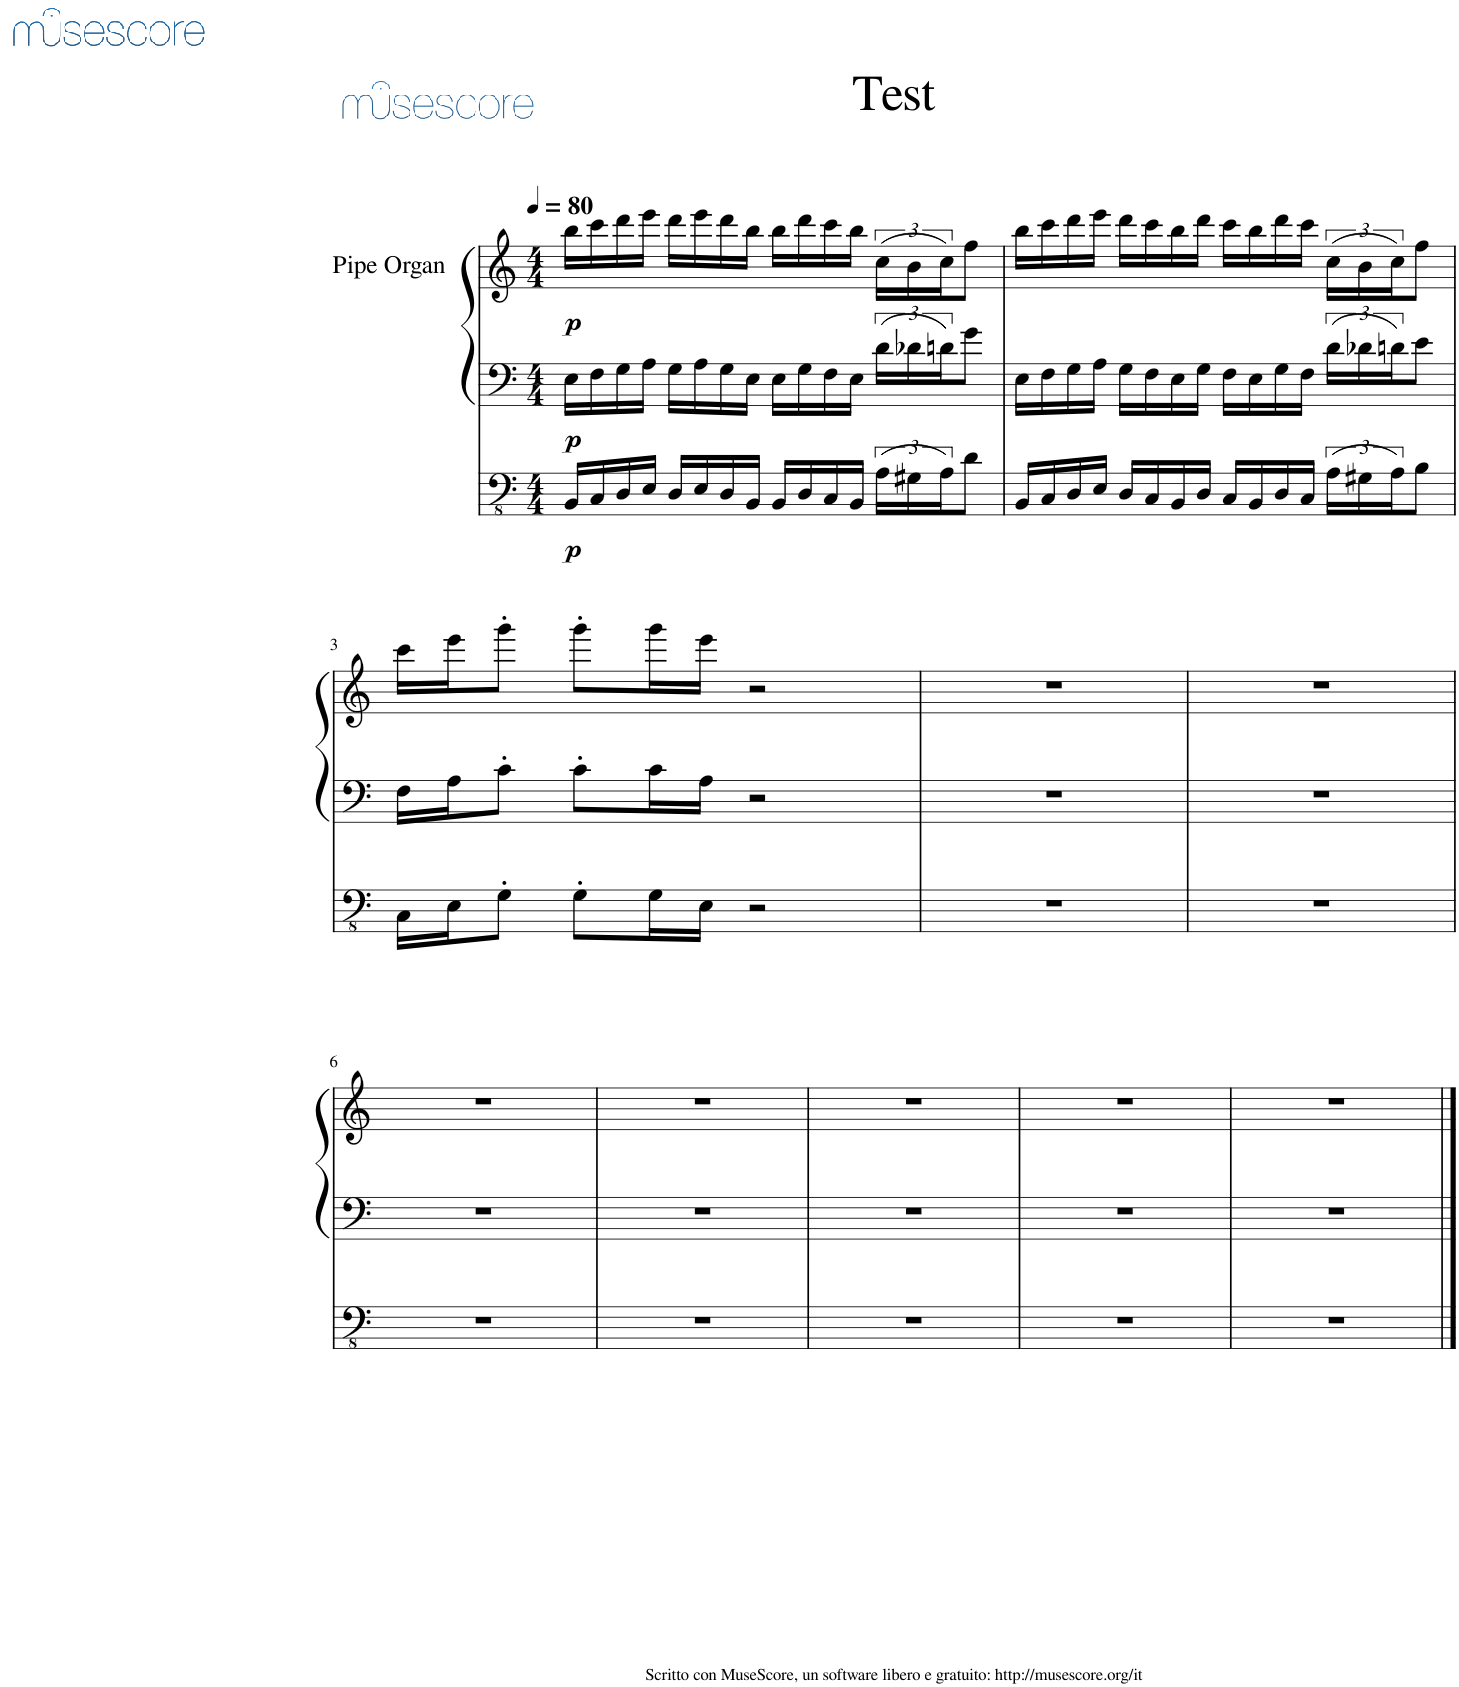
**kern	**dynam	**kern	**dynam	**kern	**dynam
*part3	*part3	*part2	*part2	*part1	*part1
*staff3	*staff3	*staff2	*staff2	*staff1	*staff1
*I"Pipe Organ	*	*I"Pipe Organ	*	*I"Pipe Organ	*
*I'P Org	*	*	*	*	*
*clefFv4	*	*clefF4	*	*clefG2	*
*	*	*Trd1c2	*	*	*
*k[]	*	*k[]	*	*k[]	*
*M4/4	*	*M4/4	*	*M4/4	*
*MM80	*	*MM80	*	*MM80	*
=1	=1	=1	=1	=1	=1
!	!LO:DY:b	!	!LO:DY:b	!	!LO:DY:b
16BBB/LL	p	16E\LL	p	16bb\LL	p
16CC/	.	16F\	.	16ccc\	.
16DD/	.	16G\	.	16ddd\	.
16EE/JJ	.	16A\JJ	.	16eee\JJ	.
16DD/LL	.	16G\LL	.	16ddd\LL	.
16EE/	.	16A\	.	16eee\	.
16DD/	.	16G\	.	16ddd\	.
16BBB/JJ	.	16E\JJ	.	16bb\JJ	.
16BBB/LL	.	16E\LL	.	16bb\LL	.
16DD/	.	16G\	.	16ddd\	.
16CC/	.	16F\	.	16ccc\	.
16BBB/JJ	.	16E\JJ	.	16bb\JJ	.
(24AA\LL	.	(24d\LL	.	(24cc\LL	.
24GG#X\	.	24d-X\	.	24b\	.
24AA\J)	.	24dn\J)	.	24cc\J)	.
8D\J	.	8g\J	.	8ff\J	.
=2	=2	=2	=2	=2	=2
16BBB/LL	.	16E\LL	.	16bb\LL	.
16CC/	.	16F\	.	16ccc\	.
16DD/	.	16G\	.	16ddd\	.
16EE/JJ	.	16A\JJ	.	16eee\JJ	.
16DD/LL	.	16G\LL	.	16ddd\LL	.
16CC/	.	16F\	.	16ccc\	.
16BBB/	.	16E\	.	16bb\	.
16DD/JJ	.	16G\JJ	.	16ddd\JJ	.
16CC/LL	.	16F\LL	.	16ccc\LL	.
16BBB/	.	16E\	.	16bb\	.
16DD/	.	16G\	.	16ddd\	.
16CC/JJ	.	16F\JJ	.	16ccc\JJ	.
(24AA\LL	.	(24d\LL	.	(24cc\LL	.
24GG#X\	.	24d-X\	.	24b\	.
24AA\J)	.	24dn\J)	.	24cc\J)	.
8BB\J	.	8e\J	.	8ff\J	.
!!LO:LB:g=z
=3	=3	=3	=3	=3	=3
16CC\LL	.	16F\LL	.	16ccc\LL	.
16EE\J	.	16A\J	.	16eee\J	.
8GG'\J	.	8c'\J	.	8ggg'\J	.
8GG'\L	.	8c'\L	.	8ggg'\L	.
16GG\L	.	16c\L	.	16ggg\L	.
16EE\JJ	.	16A\JJ	.	16eee\JJ	.
2r	.	2r	.	2r	.
=4	=4	=4	=4	=4	=4
1r	.	1r	.	1r	.
=5	=5	=5	=5	=5	=5
1r	.	1r	.	1r	.
!!LO:LB:g=z
=6	=6	=6	=6	=6	=6
1r	.	1r	.	1r	.
=7	=7	=7	=7	=7	=7
1r	.	1r	.	1r	.
=8	=8	=8	=8	=8	=8
1r	.	1r	.	1r	.
=9	=9	=9	=9	=9	=9
1r	.	1r	.	1r	.
=10	=10	=10	=10	=10	=10
1r	.	1r	.	1r	.
==	==	==	==	==	==
*-	*-	*-	*-	*-	*-
